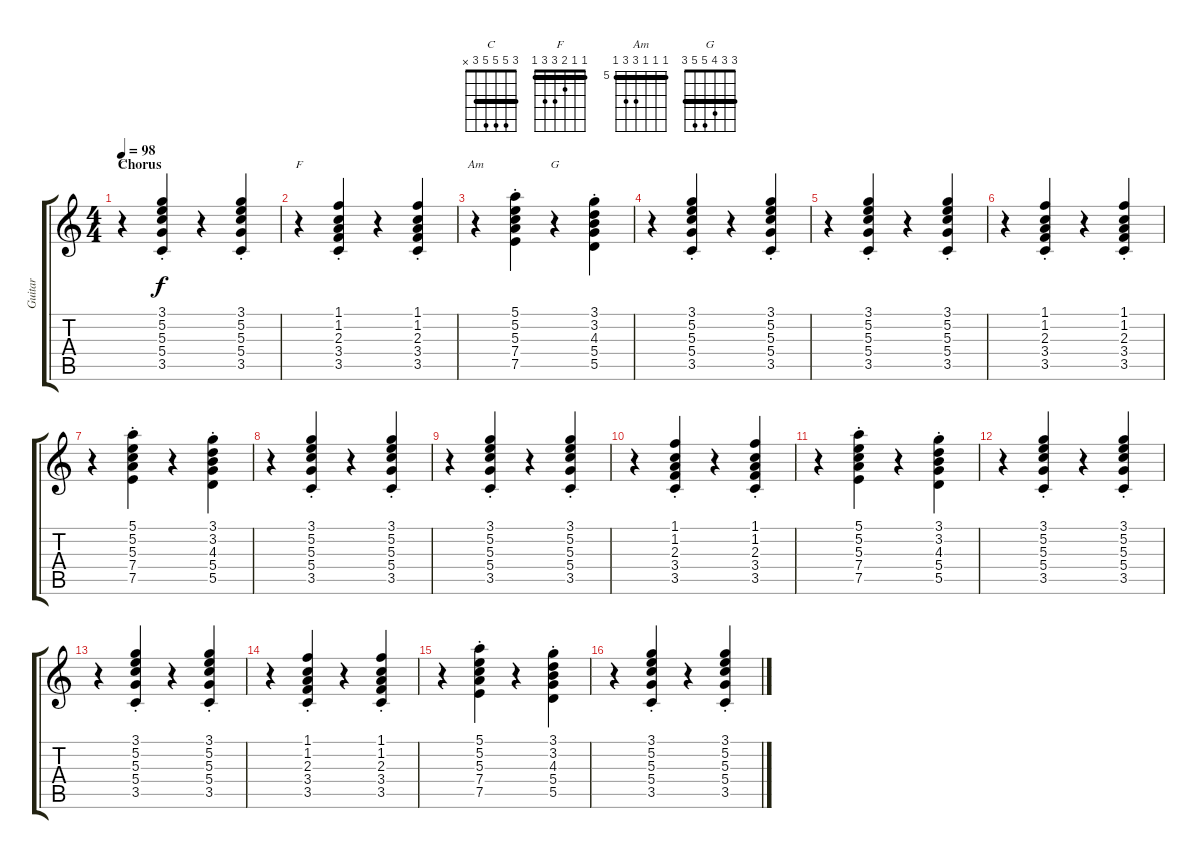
\track ("Guitar" "Guitar") {instrument electricguitarjazz}
\staff {score tabs}
\tuning (E4 B3 G3 D3 A2 E2) {hide}
\chord ("C" 3 5 5 5 3 x) {barre 3}
\chord ("F" 1 1 2 3 3 1) {barre 1}
\chord ("Am" 5 5 5 7 7 5) {firstfret 5 barre 5}
\chord ("G" 3 3 4 5 5 3) {barre 3}
\ts (4 4)
\section ("" "Chorus")
\tempo 98
\clef g2
\ks c
r.4{ch "C" dy f} (3.1{st} 5.2{st} 5.3{st} 5.4{st} 3.5{st}).4 r.4 (3.1{st} 5.2{st} 5.3{st} 5.4{st} 3.5{st}).4 |
r.4{ch "F"} (1.1{st} 1.2{st} 2.3{st} 3.4{st} 3.5{st}).4 r.4 (1.1{st} 1.2{st} 2.3{st} 3.4{st} 3.5{st}).4 |
r.4{ch "Am"} (5.1{st} 5.2{st} 5.3{st} 7.4{st} 7.5{st}).4 r.4{ch "G"} (3.1{st} 3.2{st} 4.3{st} 5.4{st} 5.5{st}).4 |
r.4 (3.1{st} 5.2{st} 5.3{st} 5.4{st} 3.5{st}).4 r.4 (3.1{st} 5.2{st} 5.3{st} 5.4{st} 3.5{st}).4 |
r.4 (3.1{st} 5.2{st} 5.3{st} 5.4{st} 3.5{st}).4 r.4 (3.1{st} 5.2{st} 5.3{st} 5.4{st} 3.5{st}).4 |
r.4 (1.1{st} 1.2{st} 2.3{st} 3.4{st} 3.5{st}).4 r.4 (1.1{st} 1.2{st} 2.3{st} 3.4{st} 3.5{st}).4 |
r.4 (5.1{st} 5.2{st} 5.3{st} 7.4{st} 7.5{st}).4 r.4 (3.1{st} 3.2{st} 4.3{st} 5.4{st} 5.5{st}).4 |
r.4 (3.1{st} 5.2{st} 5.3{st} 5.4{st} 3.5{st}).4 r.4 (3.1{st} 5.2{st} 5.3{st} 5.4{st} 3.5{st}).4 |
r.4 (3.1{st} 5.2{st} 5.3{st} 5.4{st} 3.5{st}).4 r.4 (3.1{st} 5.2{st} 5.3{st} 5.4{st} 3.5{st}).4 |
r.4 (1.1{st} 1.2{st} 2.3{st} 3.4{st} 3.5{st}).4 r.4 (1.1{st} 1.2{st} 2.3{st} 3.4{st} 3.5{st}).4 |
r.4 (5.1{st} 5.2{st} 5.3{st} 7.4{st} 7.5{st}).4 r.4 (3.1{st} 3.2{st} 4.3{st} 5.4{st} 5.5{st}).4 |
r.4 (3.1{st} 5.2{st} 5.3{st} 5.4{st} 3.5{st}).4 r.4 (3.1{st} 5.2{st} 5.3{st} 5.4{st} 3.5{st}).4 |
r.4 (3.1{st} 5.2{st} 5.3{st} 5.4{st} 3.5{st}).4 r.4 (3.1{st} 5.2{st} 5.3{st} 5.4{st} 3.5{st}).4 |
r.4 (1.1{st} 1.2{st} 2.3{st} 3.4{st} 3.5{st}).4 r.4 (1.1{st} 1.2{st} 2.3{st} 3.4{st} 3.5{st}).4 |
r.4 (5.1{st} 5.2{st} 5.3{st} 7.4{st} 7.5{st}).4 r.4 (3.1{st} 3.2{st} 4.3{st} 5.4{st} 5.5{st}).4 |
r.4 (3.1{st} 5.2{st} 5.3{st} 5.4{st} 3.5{st}).4 r.4 (3.1{st} 5.2{st} 5.3{st} 5.4{st} 3.5{st}).4
